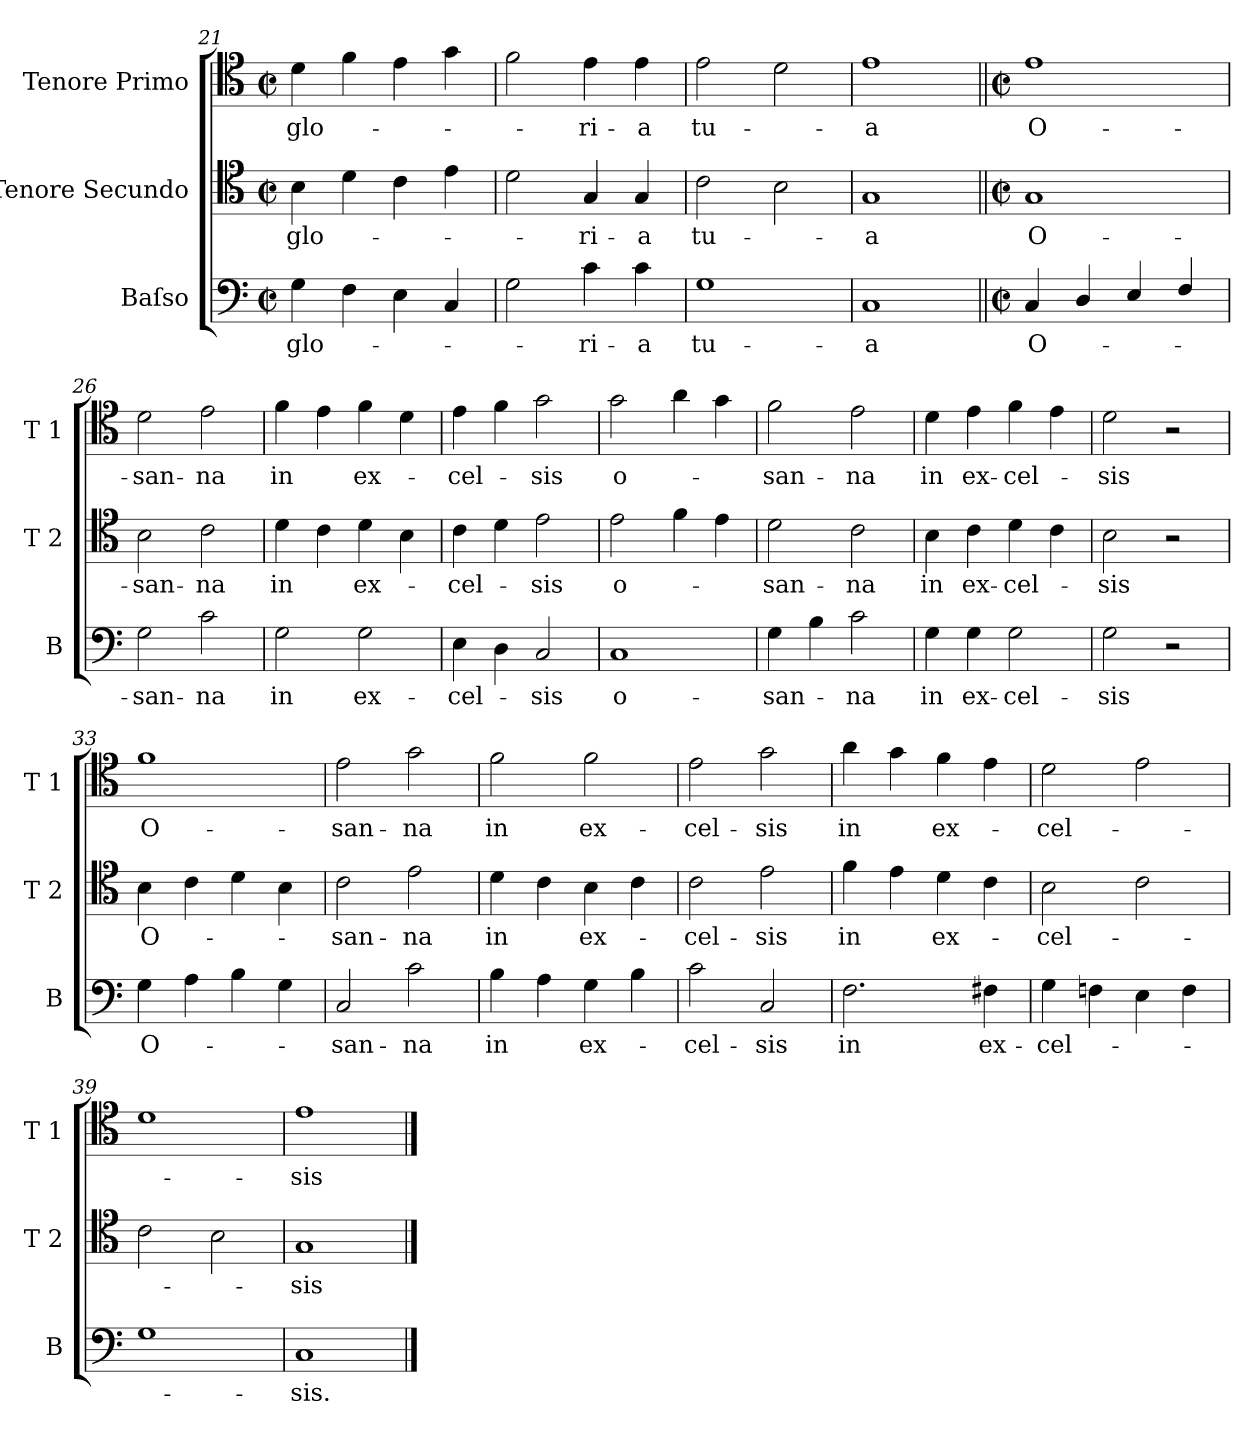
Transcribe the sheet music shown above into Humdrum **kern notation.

**kern	**text	**kern	**text	**kern	**text
*part3	*part3	*part2	*part2	*part1	*part1
*staff3	*staff3	*staff2	*staff2	*staff1	*staff1
*I"Baſso	*	*I"Tenore Secundo	*	*I"Tenore Primo	*
*I'B	*	*I'T 2	*	*I'T 1	*
*clefF4	*	*clefC4	*	*clefC4	*
*k[]	*	*k[]	*	*k[]	*
*C:	*	*C:	*	*C:	*
*M2/2	*	*M2/2	*	*M2/2	*
*met(c|)	*	*met(c|)	*	*met(c|)	*
=21	=21	=21	=21	=21	=21
4G\	glo-	4B\	glo-	4d\	glo-
4F\	.	4d\	.	4f\	.
4E\	.	4c\	.	4e\	.
4C/	.	4e\	.	4g\	.
=22	=22	=22	=22	=22	=22
2G\	.	2d\	.	2f\	.
4c\	-ri-	4G/	-ri-	4e\	-ri-
4c\	-a	4G/	-a	4e\	-a
=23	=23	=23	=23	=23	=23
1G	tu-	2c\	tu-	2e\	tu-
.	.	2B\	.	2d\	.
=24	=24	=24	=24	=24	=24
1C	-a	1G	-a	1e	-a
=25||	=25||	=25||	=25||	=25||	=25||
*M2/2	*	*M2/2	*	*M2/2	*
*met(c|)	*	*met(c|)	*	*met(c|)	*
4C/	O-	1G	O-	1e	O-
4D/	.	.	.	.	.
4E/	.	.	.	.	.
4F/	.	.	.	.	.
=26	=26	=26	=26	=26	=26
2G\	-san-	2B\	-san-	2d\	-san-
2c\	-na	2c\	-na	2e\	-na
=27	=27	=27	=27	=27	=27
2G\	in	4d\	in	4f\	in
.	.	4c\	.	4e\	.
2G\	ex-	4d\	ex-	4f\	ex-
.	.	4B\	.	4d\	.
=28	=28	=28	=28	=28	=28
4E\	-cel-	4c\	-cel-	4e\	-cel-
4D\	.	4d\	.	4f\	.
2C/	-sis	2e\	-sis	2g\	-sis
=29	=29	=29	=29	=29	=29
1C	o-	2e\	o-	2g\	o-
.	.	4f\	.	4a\	.
.	.	4e\	.	4g\	.
=30	=30	=30	=30	=30	=30
4G\	-san-	2d\	-san-	2f\	-san-
4B\	.	.	.	.	.
2c\	-na	2c\	-na	2e\	-na
=31	=31	=31	=31	=31	=31
4G\	in	4B\	in	4d\	in
4G\	ex-	4c\	ex-	4e\	ex-
2G\	-cel-	4d\	-cel-	4f\	-cel-
.	.	4c\	.	4e\	.
=32	=32	=32	=32	=32	=32
2G\	-sis	2B\	-sis	2d\	-sis
2r	.	2r	.	2r	.
=33	=33	=33	=33	=33	=33
4G\	O-	4B\	O-	1f	O-
4A\	.	4c\	.	.	.
4B\	.	4d\	.	.	.
4G\	.	4B\	.	.	.
=34	=34	=34	=34	=34	=34
2C/	-san-	2c\	-san-	2e\	-san-
2c\	-na	2e\	-na	2g\	-na
=35	=35	=35	=35	=35	=35
4B\	in	4d\	in	2f\	in
4A\	.	4c\	.	.	.
4G\	ex-	4B\	ex-	2f\	ex-
4B\	.	4c\	.	.	.
=36	=36	=36	=36	=36	=36
2c\	-cel-	2c\	-cel-	2e\	-cel-
2C/	-sis	2e\	-sis	2g\	-sis
=37	=37	=37	=37	=37	=37
2.F\	in	4f\	in	4a\	in
.	.	4e\	.	4g\	.
.	.	4d\	ex-	4f\	ex-
4F#X\	ex-	4c\	.	4e\	.
=38	=38	=38	=38	=38	=38
4G\	-cel-	2B\	-cel-	2d\	-cel-
4Fn\	.	.	.	.	.
4E\	.	2c\	.	2e\	.
4F\	.	.	.	.	.
=39	=39	=39	=39	=39	=39
1G	.	2c\	.	1d	.
.	.	2B\	.	.	.
=40	=40	=40	=40	=40	=40
1C	-sis.	1G	-sis	1e	-sis
==	==	==	==	==	==
*-	*-	*-	*-	*-	*-
